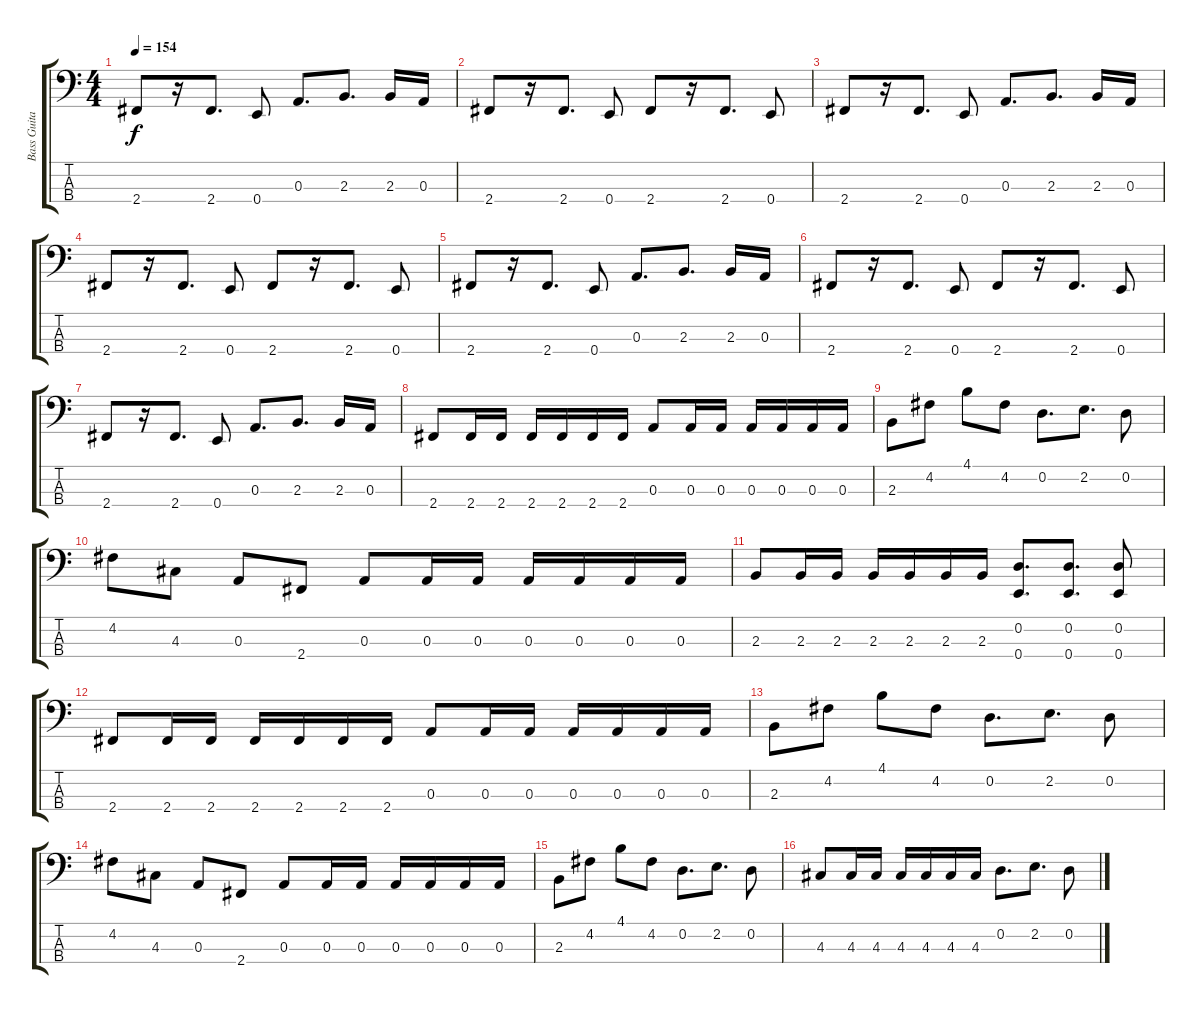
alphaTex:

\track ("Bass Guitar" "Bass Guita") {instrument electricbassfinger}
\staff {score tabs}
\tuning (G2 D2 A1 E1) {hide}
\ts (4 4)
\tempo 154
\clef f4
\ks c
2.4.8{dy f} r.16 2.4.8{d} 0.4.8 0.3.8{d} 2.3.8{d} 2.3.16 0.3.16 |
2.4.8 r.16 2.4.8{d} 0.4.8 2.4.8 r.16 2.4.8{d} 0.4.8 |
2.4.8 r.16 2.4.8{d} 0.4.8 0.3.8{d} 2.3.8{d} 2.3.16 0.3.16 |
2.4.8 r.16 2.4.8{d} 0.4.8 2.4.8 r.16 2.4.8{d} 0.4.8 |
2.4.8 r.16 2.4.8{d} 0.4.8 0.3.8{d} 2.3.8{d} 2.3.16 0.3.16 |
2.4.8 r.16 2.4.8{d} 0.4.8 2.4.8 r.16 2.4.8{d} 0.4.8 |
2.4.8 r.16 2.4.8{d} 0.4.8 0.3.8{d} 2.3.8{d} 2.3.16 0.3.16 |
2.4.8 2.4.16 2.4.16 2.4.16 2.4.16 2.4.16 2.4.16 0.3.8 0.3.16 0.3.16 0.3.16 0.3.16 0.3.16 0.3.16 |
2.3.8 4.2.8 4.1.8 4.2.8 0.2.8{d} 2.2.8{d} 0.2.8 |
4.2.8 4.3.8 0.3.8 2.4.8 0.3.8 0.3.16 0.3.16 0.3.16 0.3.16 0.3.16 0.3.16 |
2.3.8 2.3.16 2.3.16 2.3.16 2.3.16 2.3.16 2.3.16 (0.2 0.4).8{d} (0.2 0.4).8{d} (0.2 0.4).8 |
2.4.8 2.4.16 2.4.16 2.4.16 2.4.16 2.4.16 2.4.16 0.3.8 0.3.16 0.3.16 0.3.16 0.3.16 0.3.16 0.3.16 |
2.3.8 4.2.8 4.1.8 4.2.8 0.2.8{d} 2.2.8{d} 0.2.8 |
4.2.8 4.3.8 0.3.8 2.4.8 0.3.8 0.3.16 0.3.16 0.3.16 0.3.16 0.3.16 0.3.16 |
2.3.8 4.2.8 4.1.8 4.2.8 0.2.8{d} 2.2.8{d} 0.2.8 |
4.3.8 4.3.16 4.3.16 4.3.16 4.3.16 4.3.16 4.3.16 0.2.8{d} 2.2.8{d} 0.2.8
